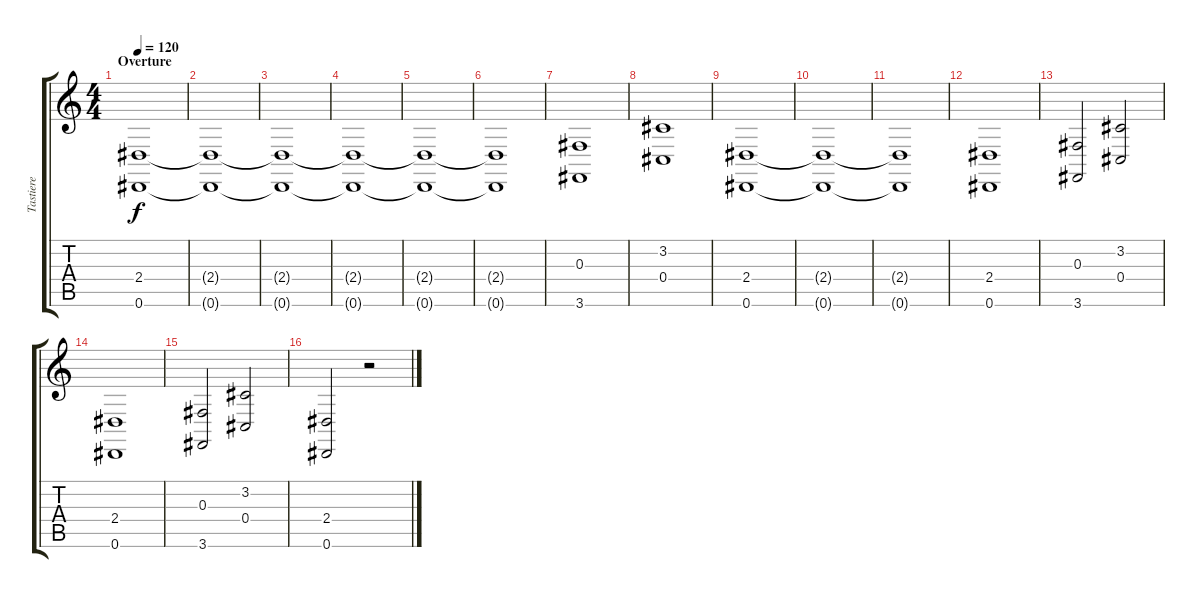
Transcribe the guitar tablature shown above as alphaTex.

\track ("Tastiere" "Tastiere") {instrument choiraahs}
\staff {score tabs}
\tuning (Eb4 Bb3 Gb3 Db3 Ab2 Eb2) {hide}
\ts (4 4)
\section ("" "Overture")
\tempo 120
\clef g2
\ks c
(2.4 0.6).1{dy f instrument choiraahs} |
(2.4{t} 0.6{t}).1 |
(2.4{t} 0.6{t}).1 |
(2.4{t} 0.6{t}).1 |
(2.4{t} 0.6{t}).1 |
(2.4{t} 0.6{t}).1 |
(0.3 3.6).1 |
(3.2 0.4).1 |
(2.4 0.6).1 |
(2.4{t} 0.6{t}).1 |
(2.4{t} 0.6{t}).1 |
(2.4 0.6).1 |
(0.3 3.6).2 (3.2 0.4).2 |
(2.4 0.6).1 |
(0.3 3.6).2 (3.2 0.4).2 |
(2.4 0.6).2 r.2
